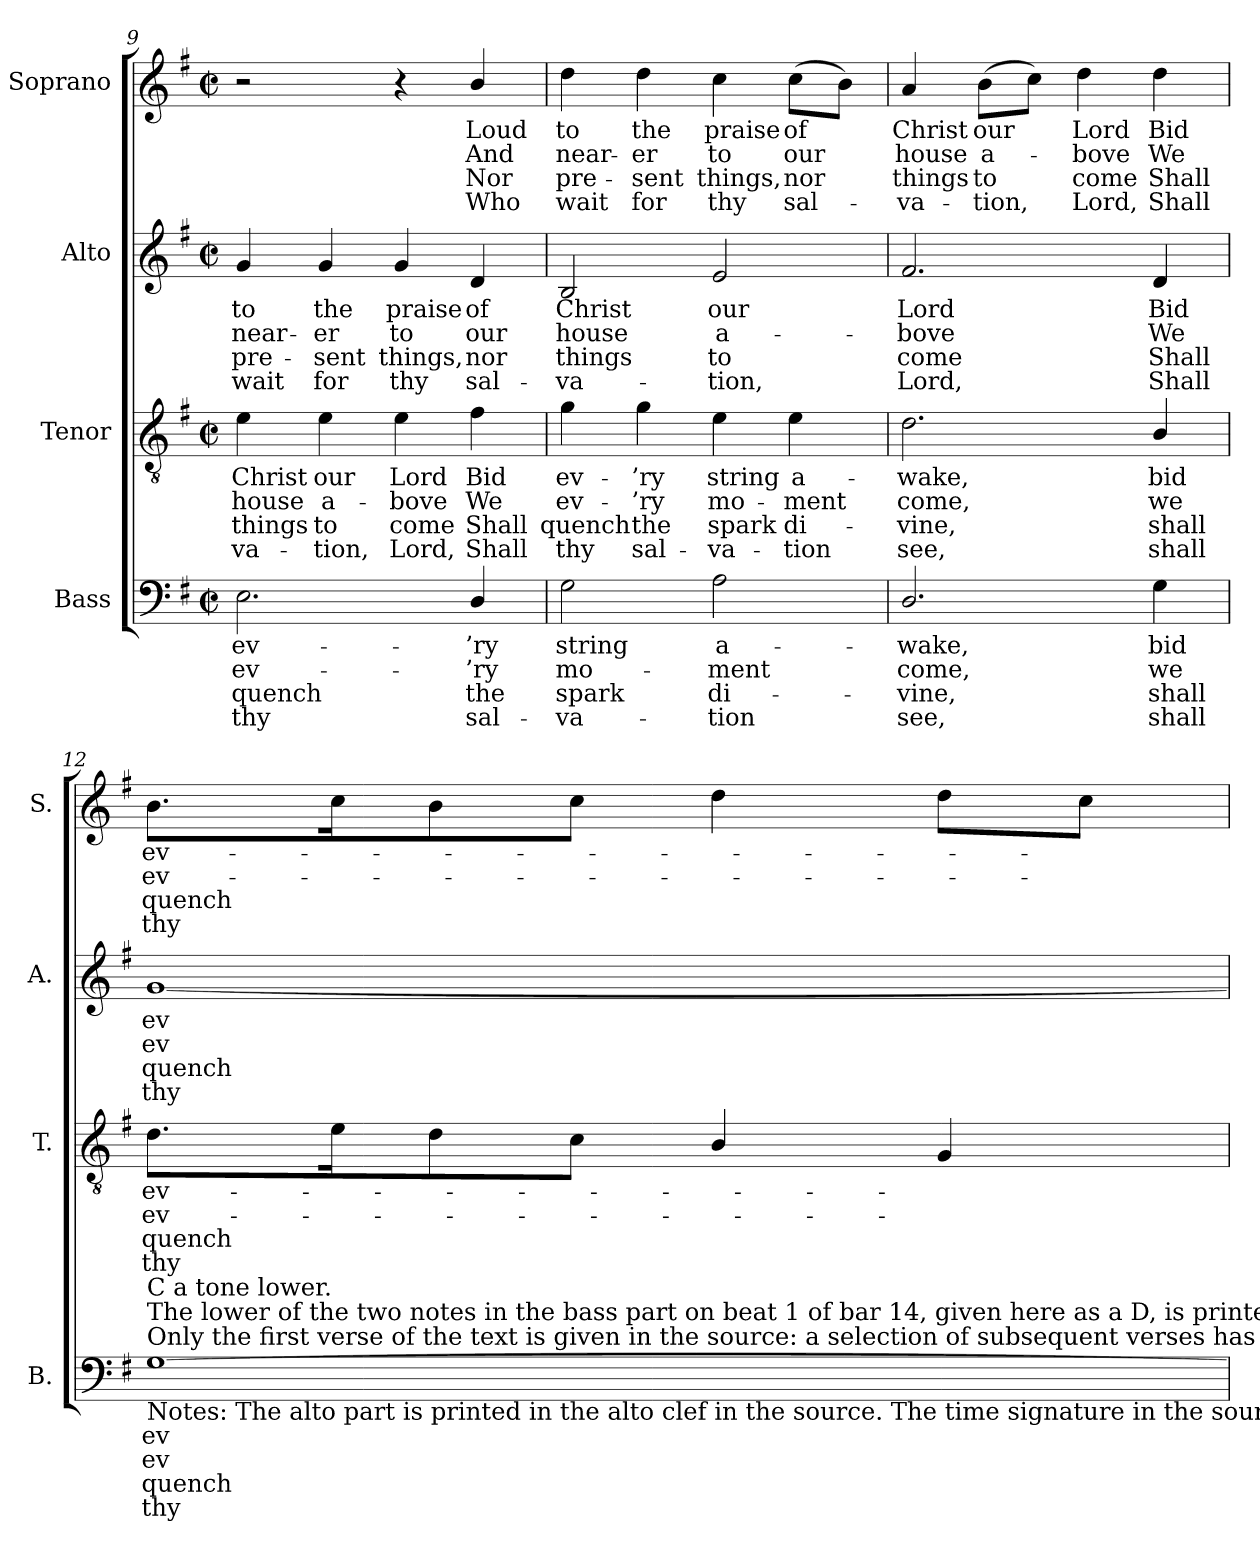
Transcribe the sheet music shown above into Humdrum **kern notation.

**kern	**text	**text	**text	**text	**kern	**text	**text	**text	**text	**kern	**text	**text	**text	**text	**kern	**text	**text	**text	**text
*part4	*part4	*part4	*part4	*part4	*part3	*part3	*part3	*part3	*part3	*part2	*part2	*part2	*part2	*part2	*part1	*part1	*part1	*part1	*part1
*staff4	*staff4	*staff4	*staff4	*staff4	*staff3	*staff3	*staff3	*staff3	*staff3	*staff2	*staff2	*staff2	*staff2	*staff2	*staff1	*staff1	*staff1	*staff1	*staff1
*I"Bass	*	*	*	*	*I"Tenor	*	*	*	*	*I"Alto	*	*	*	*	*I"Soprano	*	*	*	*
*I'B.	*	*	*	*	*I'T.	*	*	*	*	*I'A.	*	*	*	*	*I'S.	*	*	*	*
*clefF4	*	*	*	*	*clefGv2	*	*	*	*	*clefG2	*	*	*	*	*clefG2	*	*	*	*
*	*	*	*	*	*ITrd7c12	*	*	*	*	*	*	*	*	*	*	*	*	*	*
*k[f#]	*	*	*	*	*k[f#]	*	*	*	*	*k[f#]	*	*	*	*	*k[f#]	*	*	*	*
*e:	*	*	*	*	*e:	*	*	*	*	*e:	*	*	*	*	*e:	*	*	*	*
*M2/2	*	*	*	*	*M2/2	*	*	*	*	*M2/2	*	*	*	*	*M2/2	*	*	*	*
*met(c|)	*	*	*	*	*met(c|)	*	*	*	*	*met(c|)	*	*	*	*	*met(c|)	*	*	*	*
=9	=9	=9	=9	=9	=9	=9	=9	=9	=9	=9	=9	=9	=9	=9	=9	=9	=9	=9	=9
!	!LO:LY:b:color=#000000	!LO:LY:b:color=#000000	!LO:LY:b:color=#000000	!LO:LY:b:color=#000000	!	!	!	!	!	!	!	!	!	!	!	!	!	!	!
!	!	!	!	!	!	!LO:LY:b:color=#000000	!LO:LY:b:color=#000000	!LO:LY:b:color=#000000	!LO:LY:b:color=#000000	!	!	!	!	!	!	!	!	!	!
!	!	!	!	!	!	!	!	!	!	!	!LO:LY:b:color=#000000	!LO:LY:b:color=#000000	!LO:LY:b:color=#000000	!LO:LY:b:color=#000000	!	!	!	!	!
2.Ei\	ev-	ev-	quench	thy	4Ei\	Christ	house	-things	va-	4gi/	to	near-	pre-	-wait	2r	.	.	.	.
!	!	!	!	!	!	!LO:LY:b:color=#000000	!LO:LY:b:color=#000000	!LO:LY:b:color=#000000	!LO:LY:b:color=#000000	!	!	!	!	!	!	!	!	!	!
!	!	!	!	!	!	!	!	!	!	!	!LO:LY:b:color=#000000	!LO:LY:b:color=#000000	!LO:LY:b:color=#000000	!LO:LY:b:color=#000000	!	!	!	!	!
.	.	.	.	.	4Ei\	our	a-	-to	tion,	4gi/	the	-er	sent	for	.	.	.	.	.
!	!	!	!	!	!	!LO:LY:b:color=#000000	!LO:LY:b:color=#000000	!LO:LY:b:color=#000000	!LO:LY:b:color=#000000	!	!	!	!	!	!	!	!	!	!
!	!	!	!	!	!	!	!	!	!	!	!LO:LY:b:color=#000000	!LO:LY:b:color=#000000	!LO:LY:b:color=#000000	!LO:LY:b:color=#000000	!	!	!	!	!
.	.	.	.	.	4Ei\	Lord	-bove	come	Lord,	4gi/	praise	to	things,	thy	4r	.	.	.	.
!	!LO:LY:b:color=#000000	!LO:LY:b:color=#000000	!LO:LY:b:color=#000000	!LO:LY:b:color=#000000	!	!	!	!	!	!	!	!	!	!	!	!	!	!	!
!	!	!	!	!	!	!LO:LY:b:color=#000000	!LO:LY:b:color=#000000	!LO:LY:b:color=#000000	!LO:LY:b:color=#000000	!	!	!	!	!	!	!	!	!	!
!	!	!	!	!	!	!	!	!	!	!	!LO:LY:b:color=#000000	!LO:LY:b:color=#000000	!LO:LY:b:color=#000000	!LO:LY:b:color=#000000	!	!	!	!	!
!	!	!	!	!	!	!	!	!	!	!	!	!	!	!	!	!LO:LY:b:color=#000000	!LO:LY:b:color=#000000	!LO:LY:b:color=#000000	!LO:LY:b:color=#000000
4Di/	-’ry	-’ry	the	sal-	4F#i\	Bid	We	Shall	Shall	4di/	of	our	nor	sal-	4bi/	Loud	And	Nor	Who
=10	=10	=10	=10	=10	=10	=10	=10	=10	=10	=10	=10	=10	=10	=10	=10	=10	=10	=10	=10
!	!LO:LY:b:color=#000000	!LO:LY:b:color=#000000	!LO:LY:b:color=#000000	!LO:LY:b:color=#000000	!	!	!	!	!	!	!	!	!	!	!	!	!	!	!
!	!	!	!	!	!	!LO:LY:b:color=#000000	!LO:LY:b:color=#000000	!LO:LY:b:color=#000000	!LO:LY:b:color=#000000	!	!	!	!	!	!	!	!	!	!
!	!	!	!	!	!	!	!	!	!	!	!LO:LY:b:color=#000000	!LO:LY:b:color=#000000	!LO:LY:b:color=#000000	!LO:LY:b:color=#000000	!	!	!	!	!
!	!	!	!	!	!	!	!	!	!	!	!	!	!	!	!	!LO:LY:b:color=#000000	!LO:LY:b:color=#000000	!LO:LY:b:color=#000000	!LO:LY:b:color=#000000
2Gi\	string	mo-	-spark	va-	4Gi\	ev-	ev-	quench	thy	2Bi/	Christ	house	-things	va-	4ddi\	to	near-	pre-	-wait
!	!	!	!	!	!	!LO:LY:b:color=#000000	!LO:LY:b:color=#000000	!LO:LY:b:color=#000000	!LO:LY:b:color=#000000	!	!	!	!	!	!	!	!	!	!
!	!	!	!	!	!	!	!	!	!	!	!	!	!	!	!	!LO:LY:b:color=#000000	!LO:LY:b:color=#000000	!LO:LY:b:color=#000000	!LO:LY:b:color=#000000
.	.	.	.	.	4Gi\	-’ry	-’ry	the	sal-	.	.	.	.	.	4ddi\	the	-er	sent	for
!	!LO:LY:b:color=#000000	!LO:LY:b:color=#000000	!LO:LY:b:color=#000000	!LO:LY:b:color=#000000	!	!	!	!	!	!	!	!	!	!	!	!	!	!	!
!	!	!	!	!	!	!LO:LY:b:color=#000000	!LO:LY:b:color=#000000	!LO:LY:b:color=#000000	!LO:LY:b:color=#000000	!	!	!	!	!	!	!	!	!	!
!	!	!	!	!	!	!	!	!	!	!	!LO:LY:b:color=#000000	!LO:LY:b:color=#000000	!LO:LY:b:color=#000000	!LO:LY:b:color=#000000	!	!	!	!	!
!	!	!	!	!	!	!	!	!	!	!	!	!	!	!	!	!LO:LY:b:color=#000000	!LO:LY:b:color=#000000	!LO:LY:b:color=#000000	!LO:LY:b:color=#000000
2Ai\	a-	-ment	-di-	-tion	4Ei\	string	mo-	-spark	va-	2ei/	our	a-	-to	tion,	4cci\	praise	to	things,	thy
!	!	!	!	!	!	!LO:LY:b:color=#000000	!LO:LY:b:color=#000000	!LO:LY:b:color=#000000	!LO:LY:b:color=#000000	!	!	!	!	!	!	!	!	!	!
!	!	!	!	!	!	!	!	!	!	!	!	!	!	!	!	!LO:LY:b:color=#000000	!LO:LY:b:color=#000000	!LO:LY:b:color=#000000	!LO:LY:b:color=#000000
.	.	.	.	.	4Ei\	a-	-ment	-di-	-tion	.	.	.	.	.	(8cci\L	of	our	nor	sal-
.	.	.	.	.	.	.	.	.	.	.	.	.	.	.	8bi\J)	.	.	.	.
=11	=11	=11	=11	=11	=11	=11	=11	=11	=11	=11	=11	=11	=11	=11	=11	=11	=11	=11	=11
!	!LO:LY:b:color=#000000	!LO:LY:b:color=#000000	!LO:LY:b:color=#000000	!LO:LY:b:color=#000000	!	!	!	!	!	!	!	!	!	!	!	!	!	!	!
!	!	!	!	!	!	!LO:LY:b:color=#000000	!LO:LY:b:color=#000000	!LO:LY:b:color=#000000	!LO:LY:b:color=#000000	!	!	!	!	!	!	!	!	!	!
!	!	!	!	!	!	!	!	!	!	!	!LO:LY:b:color=#000000	!LO:LY:b:color=#000000	!LO:LY:b:color=#000000	!LO:LY:b:color=#000000	!	!	!	!	!
!	!	!	!	!	!	!	!	!	!	!	!	!	!	!	!	!LO:LY:b:color=#000000	!LO:LY:b:color=#000000	!LO:LY:b:color=#000000	!LO:LY:b:color=#000000
2.Di/	-wake,	come,	vine,	see,	2.Di\	-wake,	come,	vine,	see,	2.f#i/	Lord	-bove	come	Lord,	4ai/	Christ	house	-things	va-
!	!	!	!	!	!	!	!	!	!	!	!	!	!	!	!	!LO:LY:b:color=#000000	!LO:LY:b:color=#000000	!LO:LY:b:color=#000000	!LO:LY:b:color=#000000
.	.	.	.	.	.	.	.	.	.	.	.	.	.	.	(8bi\L	our	a-	-to	tion,
.	.	.	.	.	.	.	.	.	.	.	.	.	.	.	8cci\J)	.	.	.	.
!	!	!	!	!	!	!	!	!	!	!	!	!	!	!	!	!LO:LY:b:color=#000000	!LO:LY:b:color=#000000	!LO:LY:b:color=#000000	!LO:LY:b:color=#000000
.	.	.	.	.	.	.	.	.	.	.	.	.	.	.	4ddi\	Lord	-bove	come	Lord,
!	!LO:LY:b:color=#000000	!LO:LY:b:color=#000000	!LO:LY:b:color=#000000	!LO:LY:b:color=#000000	!	!	!	!	!	!	!	!	!	!	!	!	!	!	!
!	!	!	!	!	!	!LO:LY:b:color=#000000	!LO:LY:b:color=#000000	!LO:LY:b:color=#000000	!LO:LY:b:color=#000000	!	!	!	!	!	!	!	!	!	!
!	!	!	!	!	!	!	!	!	!	!	!LO:LY:b:color=#000000	!LO:LY:b:color=#000000	!LO:LY:b:color=#000000	!LO:LY:b:color=#000000	!	!	!	!	!
!	!	!	!	!	!	!	!	!	!	!	!	!	!	!	!	!LO:LY:b:color=#000000	!LO:LY:b:color=#000000	!LO:LY:b:color=#000000	!LO:LY:b:color=#000000
4Gi\	bid	we	shall	shall	4BBi/	bid	we	shall	shall	4di/	Bid	We	Shall	Shall	4ddi\	Bid	We	Shall	Shall
!!LO:PB:g=z
=12	=12	=12	=12	=12	=12	=12	=12	=12	=12	=12	=12	=12	=12	=12	=12	=12	=12	=12	=12
!	!LO:LY:b:color=#000000	!LO:LY:b:color=#000000	!LO:LY:b:color=#000000	!LO:LY:b:color=#000000	!	!	!	!	!	!	!	!	!	!	!	!	!	!	!
!	!	!	!	!	!	!LO:LY:b:color=#000000	!LO:LY:b:color=#000000	!LO:LY:b:color=#000000	!LO:LY:b:color=#000000	!	!	!	!	!	!	!	!	!	!
!	!	!	!	!	!	!	!	!	!	!	!LO:LY:b:color=#000000	!LO:LY:b:color=#000000	!LO:LY:b:color=#000000	!LO:LY:b:color=#000000	!	!	!	!	!
!LO:TX:b:t=Notes&colon; The alto part is printed in the alto clef in the source. The time signature in the source is retorted time.	!	!	!	!	!	!	!	!	!	!	!	!	!	!	!	!	!	!	!
!LO:TX:t=Only the first verse of the text is given in the source&colon; a selection of subsequent verses has been added editorially.	!	!	!	!	!	!	!	!	!	!	!	!	!	!	!	!	!	!	!
!LO:TX:t=The lower of the two notes in the bass part on beat 1 of bar 14, given here as a D, is printed in the source as the	!	!	!	!	!	!	!	!	!	!	!	!	!	!	!	!	!	!	!
!LO:TX:t=C a tone lower.	!	!	!	!	!	!	!	!	!	!	!	!	!	!	!	!	!	!	!
!	!	!	!	!	!	!	!	!	!	!	!	!	!	!	!	!LO:LY:b:color=#000000	!LO:LY:b:color=#000000	!LO:LY:b:color=#000000	!LO:LY:b:color=#000000
[1Gi	ev-	ev-	quench	thy	8.Di\L	ev-	ev-	quench	thy	[1gi	ev-	ev-	quench	thy	8.bi\L	ev-	ev-	quench	thy
.	.	.	.	.	16Ei\K	.	.	.	.	.	.	.	.	.	16cci\K	.	.	.	.
.	.	.	.	.	8Di\	.	.	.	.	.	.	.	.	.	8bi\	.	.	.	.
.	.	.	.	.	8Ci\J	.	.	.	.	.	.	.	.	.	8cci\J	.	.	.	.
.	.	.	.	.	4BBi/	.	.	.	.	.	.	.	.	.	4ddi\	.	.	.	.
.	.	.	.	.	4GGi/	.	.	.	.	.	.	.	.	.	8ddi\L	.	.	.	.
.	.	.	.	.	.	.	.	.	.	.	.	.	.	.	8cci\J	.	.	.	.
=	=	=	=	=	=	=	=	=	=	=	=	=	=	=	=	=	=	=	=
*-	*-	*-	*-	*-	*-	*-	*-	*-	*-	*-	*-	*-	*-	*-	*-	*-	*-	*-	*-
